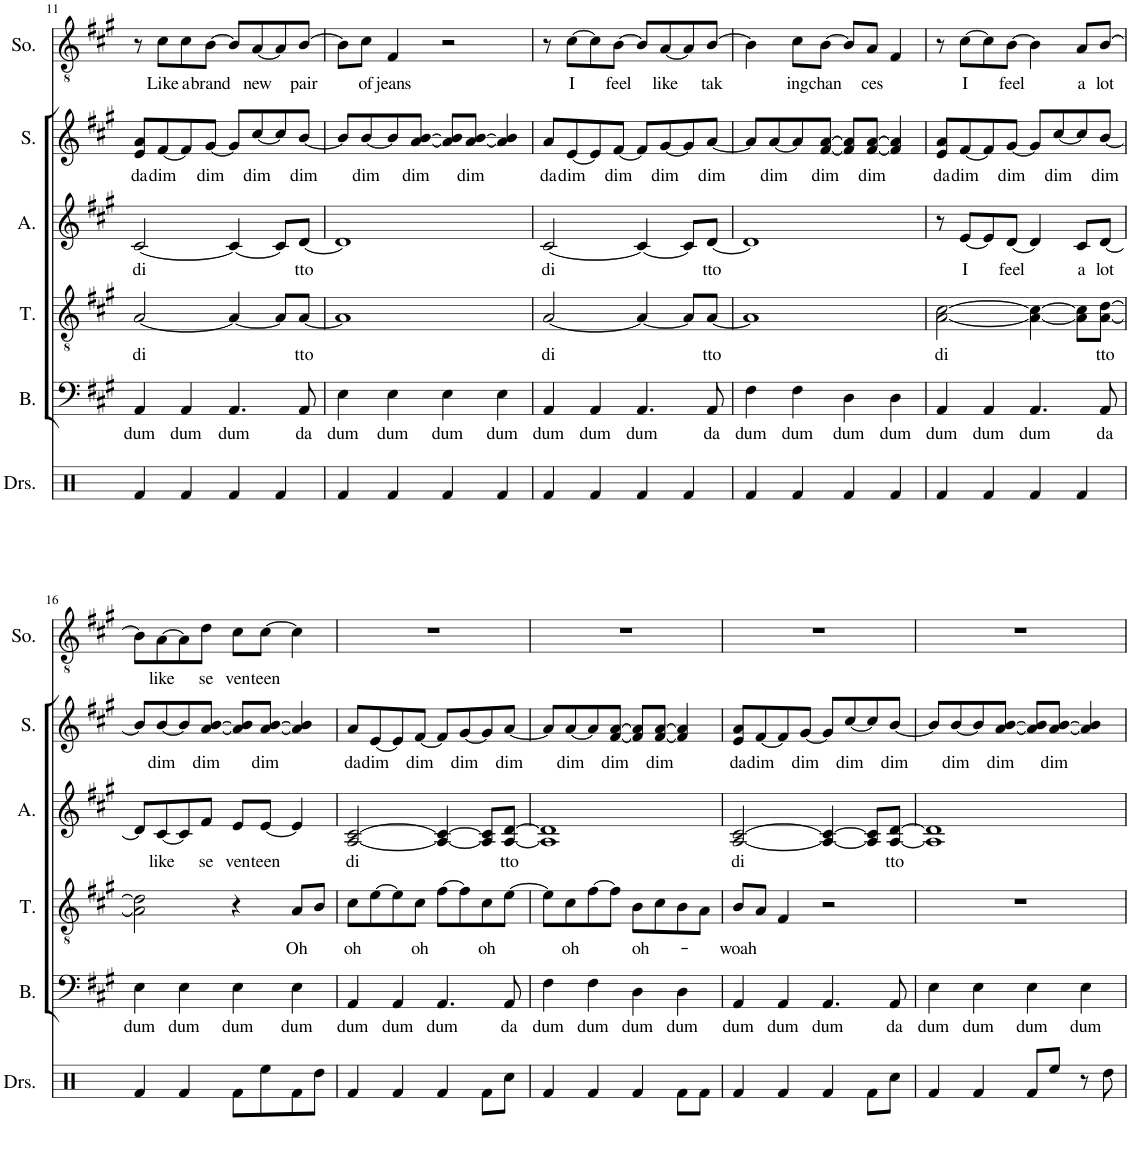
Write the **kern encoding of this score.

**kern	**kern	**text	**kern	**text	**kern	**text	**kern	**text	**kern	**text
*part6	*part5	*part5	*part4	*part4	*part3	*part3	*part2	*part2	*part1	*part1
*staff6	*staff5	*staff5	*staff4	*staff4	*staff3	*staff3	*staff2	*staff2	*staff1	*staff1
*I"Drumset	*I"Bass	*	*I"Tenor	*	*I"Alto	*	*I"Soprano	*	*I"Soloist	*
*I'Drs.	*I'B.	*	*I'T.	*	*I'A.	*	*I'S.	*	*I'So.	*
!!LO:PB:g=z
*clefX	*clefF4	*	*clefGv2	*	*clefG2	*	*clefG2	*	*clefGv2	*
*k[]	*k[f#c#g#]	*	*k[f#c#g#]	*	*k[f#c#g#]	*	*k[f#c#g#]	*	*k[f#c#g#]	*
*M4/4	*M4/4	*	*M4/4	*	*M4/4	*	*M4/4	*	*M4/4	*
=11	=11	=11	=11	=11	=11	=11	=11	=11	=11	=11
!	!	!LO:LY:b	!	!LO:LY:b	!	!LO:LY:b	!	!LO:LY:b	!	!
4Rf/	4AA/	dum	[2A/	di	[2c#/	di	8e/ 8a/L	da	8r	.
!	!	!	!	!	!	!	!	!LO:LY:b	!	!LO:LY:b
.	.	.	.	.	.	.	[8f#/	dim	8c#\L	Like
!	!	!LO:LY:b	!	!	!	!	!	!	!	!LO:LY:b
4Rf/	4AA/	dum	.	.	.	.	8f#/]	.	8c#\	a
!	!	!	!	!	!	!	!	!LO:LY:b	!	!LO:LY:b
.	.	.	.	.	.	.	[8g#/J	dim	[8B\J	brand
!	!	!LO:LY:b	!	!	!	!	!	!	!	!
4Rf/	4.AA/	dum	4A/_	.	4c#/_	.	8g#/L]	.	8B/L]	.
!	!	!	!	!	!	!	!	!LO:LY:b	!	!LO:LY:b
.	.	.	.	.	.	.	[8cc#/	dim	[8A/	new
4Rf/	.	.	8A/L]	.	8c#/L]	.	8cc#/]	.	8A/]	.
!	!	!LO:LY:b	!	!LO:LY:b	!	!LO:LY:b	!	!LO:LY:b	!	!LO:LY:b
.	8AA/	da	[8A/J	tto	[8d/J	tto	[8b/J	dim	[8B/J	pair
=12	=12	=12	=12	=12	=12	=12	=12	=12	=12	=12
!	!	!LO:LY:b	!	!	!	!	!	!	!	!
4Rf/	4E\	dum	1A]	.	1d]	.	8b/L]	.	8B\L]	.
!	!	!	!	!	!	!	!	!LO:LY:b	!	!LO:LY:b
.	.	.	.	.	.	.	[8b/	dim	8c#\J	of
!	!	!LO:LY:b	!	!	!	!	!	!	!	!LO:LY:b
4Rf/	4E\	dum	.	.	.	.	8b/]	.	4F#/	jeans
!	!	!	!	!	!	!	!	!LO:LY:b	!	!
.	.	.	.	.	.	.	[8a/ [8b/J	dim	.	.
!	!	!LO:LY:b	!	!	!	!	!	!	!	!
4Rf/	4E\	dum	.	.	.	.	8a/] 8b/]L	.	2r	.
!	!	!	!	!	!	!	!	!LO:LY:b	!	!
.	.	.	.	.	.	.	[8a/ [8b/J	dim	.	.
!	!	!LO:LY:b	!	!	!	!	!	!	!	!
4Rf/	4E\	dum	.	.	.	.	4a/] 4b/]	.	.	.
=13	=13	=13	=13	=13	=13	=13	=13	=13	=13	=13
!	!	!LO:LY:b	!	!LO:LY:b	!	!LO:LY:b	!	!LO:LY:b	!	!
4Rf/	4AA/	dum	[2A/	di	[2c#/	di	8a/L	da	8r	.
!	!	!	!	!	!	!	!	!LO:LY:b	!	!LO:LY:b
.	.	.	.	.	.	.	[8e/	dim	[8c#\L	I
!	!	!LO:LY:b	!	!	!	!	!	!	!	!
4Rf/	4AA/	dum	.	.	.	.	8e/]	.	8c#\]	.
!	!	!	!	!	!	!	!	!LO:LY:b	!	!LO:LY:b
.	.	.	.	.	.	.	[8f#/J	dim	[8B\J	feel
!	!	!LO:LY:b	!	!	!	!	!	!	!	!
4Rf/	4.AA/	dum	4A/_	.	4c#/_	.	8f#/L]	.	8B/L]	.
!	!	!	!	!	!	!	!	!LO:LY:b	!	!LO:LY:b
.	.	.	.	.	.	.	[8g#/	dim	[8A/	like
4Rf/	.	.	8A/L]	.	8c#/L]	.	8g#/]	.	8A/]	.
!	!	!LO:LY:b	!	!LO:LY:b	!	!LO:LY:b	!	!LO:LY:b	!	!LO:LY:b
.	8AA/	da	[8A/J	tto	[8d/J	tto	[8a/J	dim	[8B/J	tak
=14	=14	=14	=14	=14	=14	=14	=14	=14	=14	=14
!	!	!LO:LY:b	!	!	!	!	!	!	!	!
4Rf/	4F#\	dum	1A]	.	1d]	.	8a/L]	.	4B\]	.
!	!	!	!	!	!	!	!	!LO:LY:b	!	!
.	.	.	.	.	.	.	[8a/	dim	.	.
!	!	!LO:LY:b	!	!	!	!	!	!	!	!LO:LY:b
4Rf/	4F#\	dum	.	.	.	.	8a/]	.	8c#\L	ing
!	!	!	!	!	!	!	!	!LO:LY:b	!	!LO:LY:b
.	.	.	.	.	.	.	[8f#/ [8a/J	dim	[8B\J	chan
!	!	!LO:LY:b	!	!	!	!	!	!	!	!
4Rf/	4D\	dum	.	.	.	.	8f#/] 8a/]L	.	8B/L]	.
!	!	!	!	!	!	!	!	!LO:LY:b	!	!LO:LY:b
.	.	.	.	.	.	.	[8f#/ [8a/J	dim	8A/J	ces
!	!	!LO:LY:b	!	!	!	!	!	!	!	!
4Rf/	4D\	dum	.	.	.	.	4f#/] 4a/]	.	4F#/	.
=15	=15	=15	=15	=15	=15	=15	=15	=15	=15	=15
!	!	!LO:LY:b	!	!LO:LY:b	!	!	!	!LO:LY:b	!	!
4Rf/	4AA/	dum	[2A\ [2c#\	di	8r	.	8e/ 8a/L	da	8r	.
!	!	!	!	!	!	!LO:LY:b	!	!LO:LY:b	!	!LO:LY:b
.	.	.	.	.	[8e/L	I	[8f#/	dim	[8c#\L	I
!	!	!LO:LY:b	!	!	!	!	!	!	!	!
4Rf/	4AA/	dum	.	.	8e/]	.	8f#/]	.	8c#\]	.
!	!	!	!	!	!	!LO:LY:b	!	!LO:LY:b	!	!LO:LY:b
.	.	.	.	.	[8d/J	feel	[8g#/J	dim	[8B\J	feel
!	!	!LO:LY:b	!	!	!	!	!	!	!	!
4Rf/	4.AA/	dum	4A\_ 4c#\_	.	4d/]	.	8g#/L]	.	4B\]	.
!	!	!	!	!	!	!	!	!LO:LY:b	!	!
.	.	.	.	.	.	.	[8cc#/	dim	.	.
!	!	!	!	!	!	!LO:LY:b	!	!	!	!LO:LY:b
4Rf/	.	.	8A\] 8c#\]L	.	8c#/L	a	8cc#/]	.	8A/L	a
!	!	!LO:LY:b	!	!LO:LY:b	!	!LO:LY:b	!	!LO:LY:b	!	!LO:LY:b
.	8AA/	da	[8A\ [8d\J	tto	[8d/J	lot	[8b/J	dim	[8B/J	lot
!!LO:LB:g=z
=16	=16	=16	=16	=16	=16	=16	=16	=16	=16	=16
!	!	!LO:LY:b	!	!	!	!	!	!	!	!
4Rf/	4E\	dum	2A\] 2d\]	.	8d/L]	.	8b/L]	.	8B\L]	.
!	!	!	!	!	!	!LO:LY:b	!	!LO:LY:b	!	!LO:LY:b
.	.	.	.	.	[8c#/	like	[8b/	dim	[8A\	like
!	!	!LO:LY:b	!	!	!	!	!	!	!	!
4Rf/	4E\	dum	.	.	8c#/]	.	8b/]	.	8A\]	.
!	!	!	!	!	!	!LO:LY:b	!	!LO:LY:b	!	!LO:LY:b
.	.	.	.	.	8f#/J	se	[8a/ [8b/J	dim	8d\J	se
!	!	!LO:LY:b	!	!	!	!LO:LY:b	!	!	!	!LO:LY:b
8Rf\L	4E\	dum	4r	.	8e/L	ven	8a/] 8b/]L	.	8c#\L	ven
!	!	!	!	!	!	!LO:LY:b	!	!LO:LY:b	!	!LO:LY:b
8Ree\	.	.	.	.	[8e/J	teen	[8a/ [8b/J	dim	[8c#\J	teen
!	!	!LO:LY:b	!	!LO:LY:b	!	!	!	!	!	!
8Rf\	4E\	dum	8A/L	Oh	4e/]	.	4a/] 4b/]	.	4c#\]	.
8Rdd\J	.	.	8B/J	.	.	.	.	.	.	.
=17	=17	=17	=17	=17	=17	=17	=17	=17	=17	=17
!	!	!LO:LY:b	!	!LO:LY:b	!	!LO:LY:b	!	!LO:LY:b	!	!
4Rf/	4AA/	dum	8c#\L	oh	[2A/ [2c#/	di	8a/L	da	1r	.
!	!	!	!	!	!	!	!	!LO:LY:b	!	!
.	.	.	[8e\	.	.	.	[8e/	dim	.	.
!	!	!LO:LY:b	!	!	!	!	!	!	!	!
4Rf/	4AA/	dum	8e\]	.	.	.	8e/]	.	.	.
!	!	!	!	!LO:LY:b	!	!	!	!LO:LY:b	!	!
.	.	.	8c#\J	oh	.	.	[8f#/J	dim	.	.
!	!	!LO:LY:b	!	!	!	!	!	!	!	!
4Rf/	4.AA/	dum	[8f#\L	.	4A/_ 4c#/_	.	8f#/L]	.	.	.
!	!	!	!	!	!	!	!	!LO:LY:b	!	!
.	.	.	8f#\]	.	.	.	[8g#/	dim	.	.
!	!	!	!	!LO:LY:b	!	!	!	!	!	!
8Rf\L	.	.	8c#\	oh	8A/] 8c#/]L	.	8g#/]	.	.	.
!	!	!LO:LY:b	!	!	!	!LO:LY:b	!	!LO:LY:b	!	!
8Rcc\J	8AA/	da	[8e\J	.	[8A/ [8d/J	tto	[8a/J	dim	.	.
=18	=18	=18	=18	=18	=18	=18	=18	=18	=18	=18
!	!	!LO:LY:b	!	!	!	!	!	!	!	!
4Rf/	4F#\	dum	8e\L]	.	1A] 1d]	.	8a/L]	.	1r	.
!	!	!	!	!LO:LY:b	!	!	!	!LO:LY:b	!	!
.	.	.	8c#\	-oh	.	.	[8a/	dim	.	.
!	!	!LO:LY:b	!	!	!	!	!	!	!	!
4Rf/	4F#\	dum	[8f#\	.	.	.	8a/]	.	.	.
!	!	!	!	!	!	!	!	!LO:LY:b	!	!
.	.	.	8f#\J]	.	.	.	[8f#/ [8a/J	dim	.	.
!	!	!LO:LY:b	!	!LO:LY:b	!	!	!	!	!	!
4Rf/	4D\	dum	8B\L	oh-	.	.	8f#/] 8a/]L	.	.	.
!	!	!	!	!	!	!	!	!LO:LY:b	!	!
.	.	.	8c#\	.	.	.	[8f#/ [8a/J	dim	.	.
!	!	!LO:LY:b	!	!	!	!	!	!	!	!
8Rf\L	4D\	dum	8B\	.	.	.	4f#/] 4a/]	.	.	.
8Rf\J	.	.	8A\J	.	.	.	.	.	.	.
=19	=19	=19	=19	=19	=19	=19	=19	=19	=19	=19
!	!	!LO:LY:b	!	!LO:LY:b	!	!LO:LY:b	!	!LO:LY:b	!	!
4Rf/	4AA/	dum	8B/L	woah	[2A/ [2c#/	di	8e/ 8a/L	da	1r	.
!	!	!	!	!	!	!	!	!LO:LY:b	!	!
.	.	.	8A/J	.	.	.	[8f#/	dim	.	.
!	!	!LO:LY:b	!	!	!	!	!	!	!	!
4Rf/	4AA/	dum	4F#/	.	.	.	8f#/]	.	.	.
!	!	!	!	!	!	!	!	!LO:LY:b	!	!
.	.	.	.	.	.	.	[8g#/J	dim	.	.
!	!	!LO:LY:b	!	!	!	!	!	!	!	!
4Rf/	4.AA/	dum	2r	.	4A/_ 4c#/_	.	8g#/L]	.	.	.
!	!	!	!	!	!	!	!	!LO:LY:b	!	!
.	.	.	.	.	.	.	[8cc#/	dim	.	.
8Rf\L	.	.	.	.	8A/] 8c#/]L	.	8cc#/]	.	.	.
!	!	!LO:LY:b	!	!	!	!LO:LY:b	!	!LO:LY:b	!	!
8Rcc\J	8AA/	da	.	.	[8A/ [8d/J	tto	[8b/J	dim	.	.
=20	=20	=20	=20	=20	=20	=20	=20	=20	=20	=20
!	!	!LO:LY:b	!	!	!	!	!	!	!	!
4Rf/	4E\	dum	1r	.	1A] 1d]	.	8b/L]	.	1r	.
!	!	!	!	!	!	!	!	!LO:LY:b	!	!
.	.	.	.	.	.	.	[8b/	dim	.	.
!	!	!LO:LY:b	!	!	!	!	!	!	!	!
4Rf/	4E\	dum	.	.	.	.	8b/]	.	.	.
!	!	!	!	!	!	!	!	!LO:LY:b	!	!
.	.	.	.	.	.	.	[8a/ [8b/J	dim	.	.
!	!	!LO:LY:b	!	!	!	!	!	!	!	!
8Rf/L	4E\	dum	.	.	.	.	8a/] 8b/]L	.	.	.
!	!	!	!	!	!	!	!	!LO:LY:b	!	!
8Ree/J	.	.	.	.	.	.	[8a/ [8b/J	dim	.	.
!	!	!LO:LY:b	!	!	!	!	!	!	!	!
8r	4E\	dum	.	.	.	.	4a/] 4b/]	.	.	.
8Rdd\	.	.	.	.	.	.	.	.	.	.
=	=	=	=	=	=	=	=	=	=	=
*-	*-	*-	*-	*-	*-	*-	*-	*-	*-	*-
